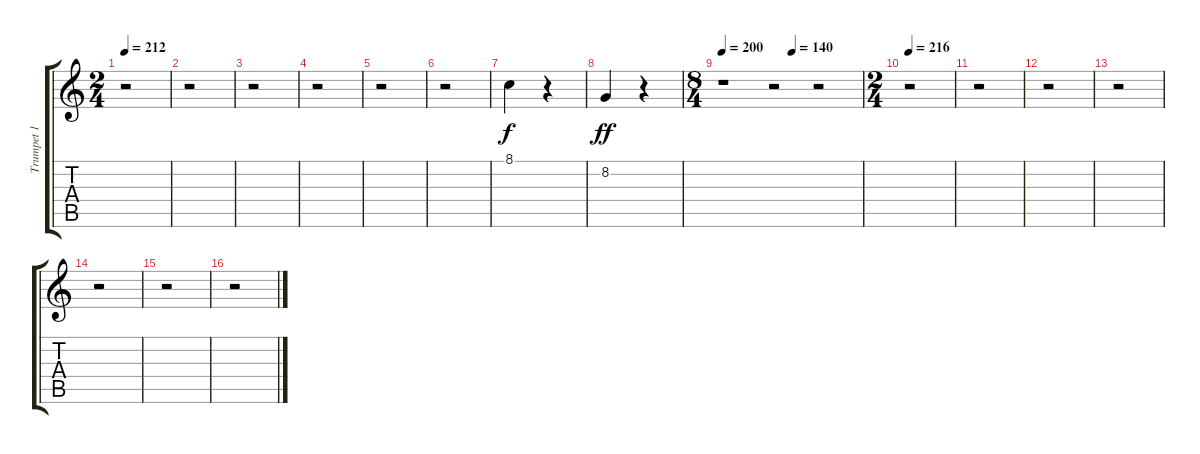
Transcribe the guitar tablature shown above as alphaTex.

\track ("Trumpet 1" "Trumpet 1") {instrument trumpet}
\staff {score tabs}
\tuning (E4 B3 G3 D3 A2 E2) {hide}
\ts (2 4)
\tempo 212
\clef g2
\ks c
r.2{dy f} |
r.2 |
r.2 |
r.2 |
r.2 |
r.2 |
8.1.4 r.4 |
8.2.4{dy ff} r.4 |
\ts (8 4)
\tempo 200
\tempo (140 0.5)
r.1 r.2 r.2 |
\ts (2 4)
\tempo 216
r.2 |
r.2 |
r.2 |
r.2 |
r.2 |
r.2 |
r.2
